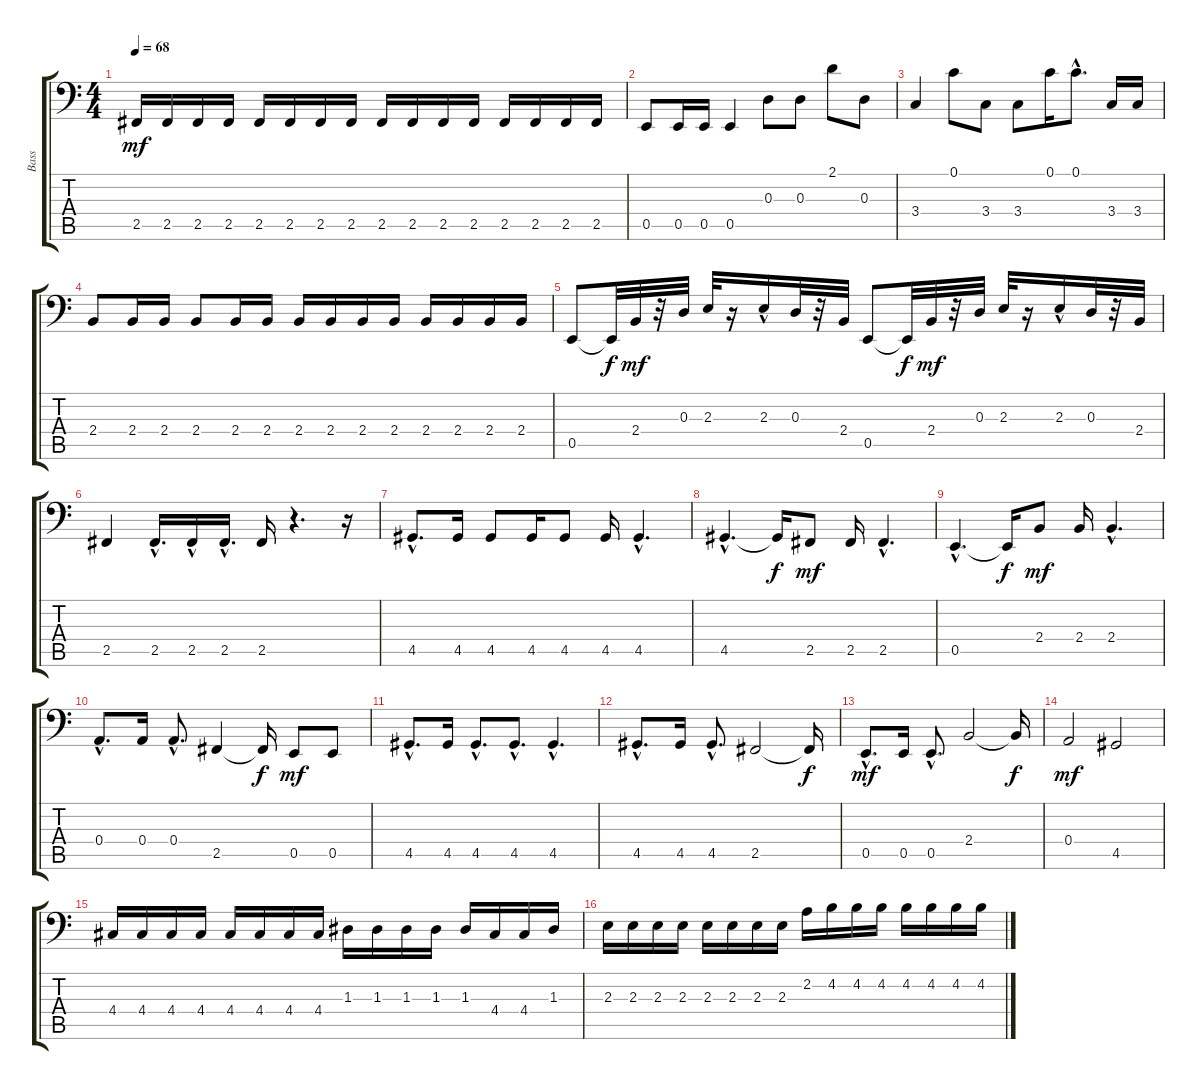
\track ("Bass" "Bass") {instrument electricbassfinger}
\staff {score tabs}
\tuning (C3 G2 D2 A1 E1 B0) {hide}
\ts (4 4)
\tempo 68
\clef f4
\ks c
2.5.16{dy mf} 2.5.16 2.5.16 2.5.16 2.5.16 2.5.16 2.5.16 2.5.16 2.5.16 2.5.16 2.5.16 2.5.16 2.5.16 2.5.16 2.5.16 2.5.16 |
0.5.8 0.5.16 0.5.16 0.5.4 0.3.8 0.3.8 2.1.8 0.3.8 |
3.4.4 0.1.8 3.4.8 3.4.8 0.1.16 0.1{hac}.8{d} 3.4.16 3.4.16 |
2.4.8 2.4.16 2.4.16 2.4.8 2.4.16 2.4.16 2.4.16 2.4.16 2.4.16 2.4.16 2.4.16 2.4.16 2.4.16 2.4.16 |
0.5.8 0.5{t}.32{dy f} 2.4.32{dy mf} r.32 0.3.32 2.3.32 r.16 2.3{hac}.16 0.3.32 r.32 2.4.32 0.5.8 0.5{t}.32{dy f} 2.4.32{dy mf} r.32 0.3.32 2.3.32 r.16 2.3{hac}.16 0.3.32 r.32 2.4.32 |
2.5.4 2.5{hac}.16{d} 2.5{hac}.16 2.5{hac}.16{d} 2.5.16 r.4{d} r.16 |
4.5{hac}.8{d} 4.5.16 4.5.8 4.5.16 4.5.8 4.5.16 4.5{hac}.4{d} |
4.5{hac}.4{d} 4.5{t}.16{dy f} 2.5.8{dy mf} 2.5.16 2.5{hac}.4{d} |
0.5{hac}.4{d} 0.5{t}.16{dy f} 2.4.8{dy mf} 2.4.16 2.4{hac}.4{d} |
0.4{hac}.8{d} 0.4.16 0.4{hac}.8{d} 2.5.4 2.5{t}.16{dy f} 0.5.8{dy mf} 0.5.8 |
4.5{hac}.8{d} 4.5.16 4.5{hac}.8{d} 4.5{hac}.8{d} 4.5{hac}.4{d} |
4.5{hac}.8{d} 4.5.16 4.5{hac}.8{d} 2.5.2 2.5{t}.16{dy f} |
0.5{hac}.8{d dy mf} 0.5.16 0.5{hac}.8{d} 2.4.2 2.4{t}.16{dy f} |
0.4.2{dy mf} 4.5.2 |
4.4.16 4.4.16 4.4.16 4.4.16 4.4.16 4.4.16 4.4.16 4.4.16 1.3.16 1.3.16 1.3.16 1.3.16 1.3.16 4.4.16 4.4.16 1.3.16 |
2.3.16 2.3.16 2.3.16 2.3.16 2.3.16 2.3.16 2.3.16 2.3.16 2.2.16 4.2.16 4.2.16 4.2.16 4.2.16 4.2.16 4.2.16 4.2.16
